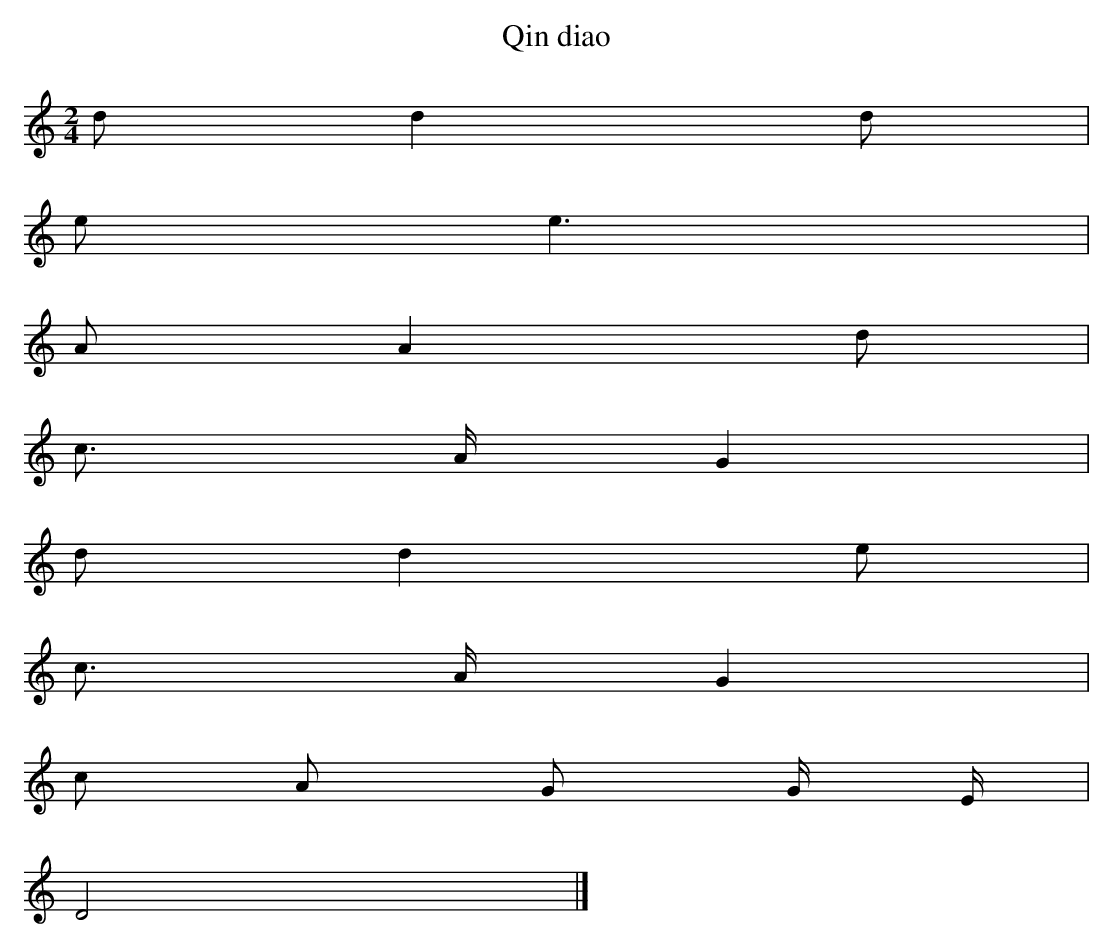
X:1
T: Qin diao
L: 1/8
M: 2/4
K: C
dd2d [I:setbarnb 1]|
ee3 |
AA2d |
c> AG2 |
dd2e |
c> AG2 |
c A G G/ E/ |
D4 |]
